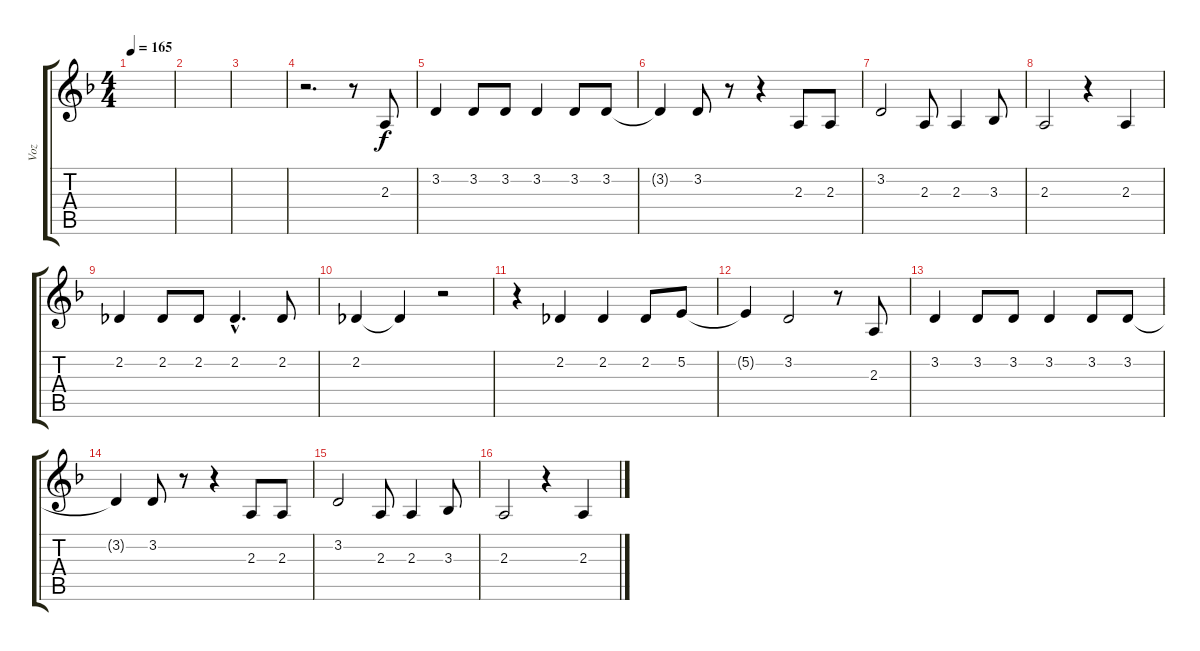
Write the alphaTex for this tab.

\track ("Voz" "Voz") {instrument choiraahs}
\staff {score tabs}
\tuning (E4 B3 G3 D3 A2 E2) {hide}
\ts (4 4)
\tempo 165
\clef g2
\ks dminor
|
|
|
r.2{d} r.8 2.3.8 |
3.2.4 3.2.8 3.2.8 3.2.4 3.2.8 3.2.8 |
3.2{t}.4 3.2.8 r.8 r.4 2.3.8 2.3.8 |
3.2.2 2.3.8 2.3.4 3.3.8 |
2.3.2 r.4 2.3.4 |
2.2.4 2.2.8 2.2.8 2.2{hac}.4{d} 2.2.8 |
2.2.4 2.2{t}.4 r.2 |
r.4 2.2.4 2.2.4 2.2.8 5.2.8 |
5.2{t}.4 3.2.2 r.8 2.3.8 |
3.2.4 3.2.8 3.2.8 3.2.4 3.2.8 3.2.8 |
3.2{t}.4 3.2.8 r.8 r.4 2.3.8 2.3.8 |
3.2.2 2.3.8 2.3.4 3.3.8 |
2.3.2 r.4 2.3.4
